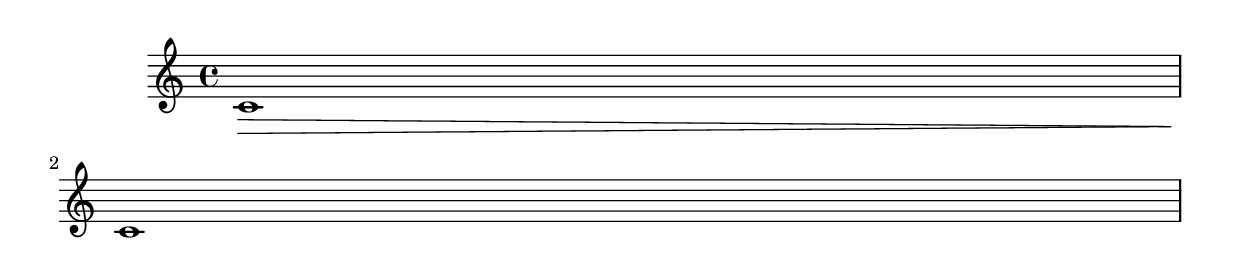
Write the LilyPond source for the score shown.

\header {

  texidoc = "If a hairpin ends on the first note of a new stave, we
do not print that ending.  But on the previous line, this hairpin
should not be left open, and should end at the bar line. "
}

\version "2.12.0"

\relative c' {
  c1\>
  \break
  c1\!
}
